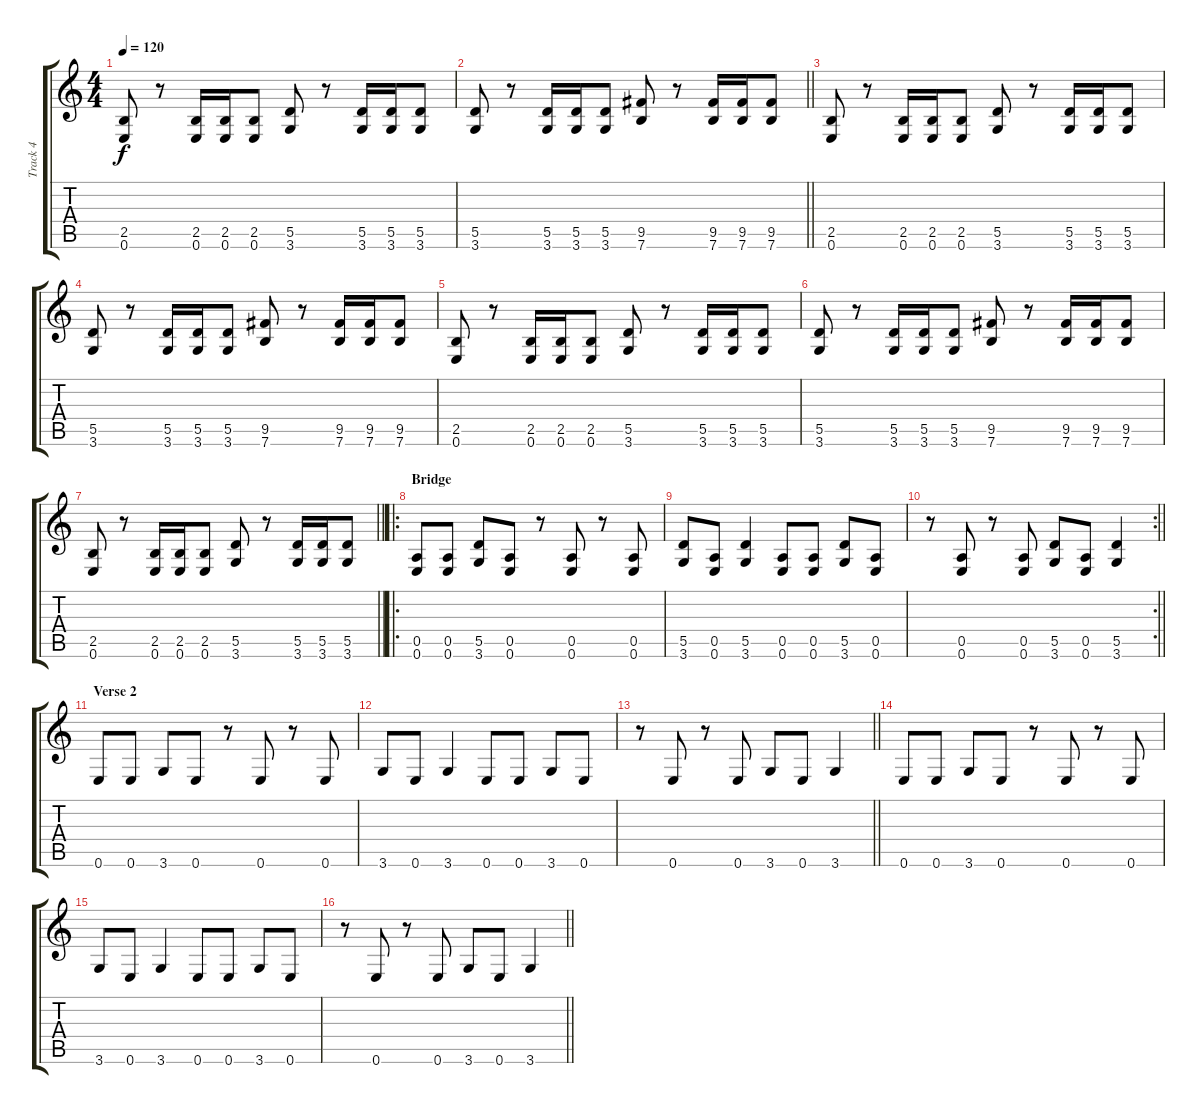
\track ("Track 4" "Track 4") {instrument electricbassfinger}
\staff {score tabs}
\tuning (E4 B3 G3 D3 A2 E2) {hide}
\ts (4 4)
\tempo 120
\clef g2
\ks c
(2.5 0.6).8{dy f} r.8 (2.5 0.6).16 (2.5 0.6).16 (2.5 0.6).8 (5.5 3.6).8 r.8 (5.5 3.6).16 (5.5 3.6).16 (5.5 3.6).8 |
\barLineRight lightlight
(5.5 3.6).8 r.8 (5.5 3.6).16 (5.5 3.6).16 (5.5 3.6).8 (9.5 7.6).8 r.8 (9.5 7.6).16 (9.5 7.6).16 (9.5 7.6).8 |
(2.5 0.6).8 r.8 (2.5 0.6).16 (2.5 0.6).16 (2.5 0.6).8 (5.5 3.6).8 r.8 (5.5 3.6).16 (5.5 3.6).16 (5.5 3.6).8 |
(5.5 3.6).8 r.8 (5.5 3.6).16 (5.5 3.6).16 (5.5 3.6).8 (9.5 7.6).8 r.8 (9.5 7.6).16 (9.5 7.6).16 (9.5 7.6).8 |
(2.5 0.6).8 r.8 (2.5 0.6).16 (2.5 0.6).16 (2.5 0.6).8 (5.5 3.6).8 r.8 (5.5 3.6).16 (5.5 3.6).16 (5.5 3.6).8 |
(5.5 3.6).8 r.8 (5.5 3.6).16 (5.5 3.6).16 (5.5 3.6).8 (9.5 7.6).8 r.8 (9.5 7.6).16 (9.5 7.6).16 (9.5 7.6).8 |
\barLineRight lightlight
(2.5 0.6).8 r.8 (2.5 0.6).16 (2.5 0.6).16 (2.5 0.6).8 (5.5 3.6).8 r.8 (5.5 3.6).16 (5.5 3.6).16 (5.5 3.6).8 |
\ro
\section ("" "Bridge")
(0.5 0.6).8 (0.5 0.6).8 (5.5 3.6).8 (0.5 0.6).8 r.8 (0.5 0.6).8 r.8 (0.5 0.6).8 |
(5.5 3.6).8 (0.5 0.6).8 (5.5 3.6).4 (0.5 0.6).8 (0.5 0.6).8 (5.5 3.6).8 (0.5 0.6).8 |
\rc 2
\barLineRight lightlight
r.8 (0.5 0.6).8 r.8 (0.5 0.6).8 (5.5 3.6).8 (0.5 0.6).8 (5.5 3.6).4 |
\section ("" "Verse 2")
0.6.8 0.6.8 3.6.8 0.6.8 r.8 0.6.8 r.8 0.6.8 |
3.6.8 0.6.8 3.6.4 0.6.8 0.6.8 3.6.8 0.6.8 |
\barLineRight lightlight
r.8 0.6.8 r.8 0.6.8 3.6.8 0.6.8 3.6.4 |
0.6.8 0.6.8 3.6.8 0.6.8 r.8 0.6.8 r.8 0.6.8 |
3.6.8 0.6.8 3.6.4 0.6.8 0.6.8 3.6.8 0.6.8 |
\barLineRight lightlight
r.8 0.6.8 r.8 0.6.8 3.6.8 0.6.8 3.6.4
